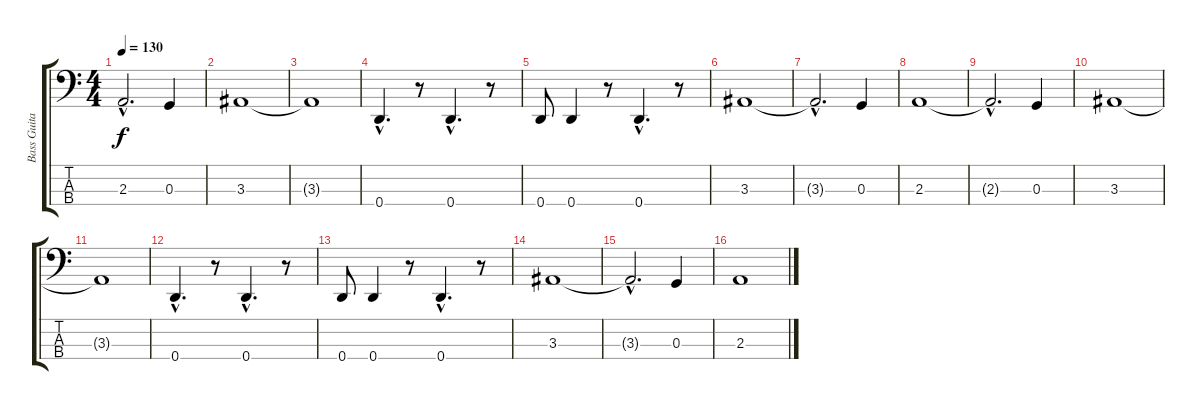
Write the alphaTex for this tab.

\track ("Bass Guitar" "Bass Guita") {instrument electricbasspick}
\staff {score tabs}
\tuning (F2 C2 G1 D1) {hide}
\ts (4 4)
\tempo 130
\clef f4
\ks c
2.3{hac t}.2{d dy f} 0.3.4 |
3.3.1 |
3.3{t}.1 |
0.4{hac}.4{d} r.8 0.4{hac}.4{d} r.8 |
0.4.8 0.4.4 r.8 0.4{hac}.4{d} r.8 |
3.3.1 |
3.3{hac t}.2{d} 0.3.4 |
2.3.1 |
2.3{hac t}.2{d} 0.3.4 |
3.3.1 |
3.3{t}.1 |
0.4{hac}.4{d} r.8 0.4{hac}.4{d} r.8 |
0.4.8 0.4.4 r.8 0.4{hac}.4{d} r.8 |
3.3.1 |
3.3{hac t}.2{d} 0.3.4 |
2.3.1
